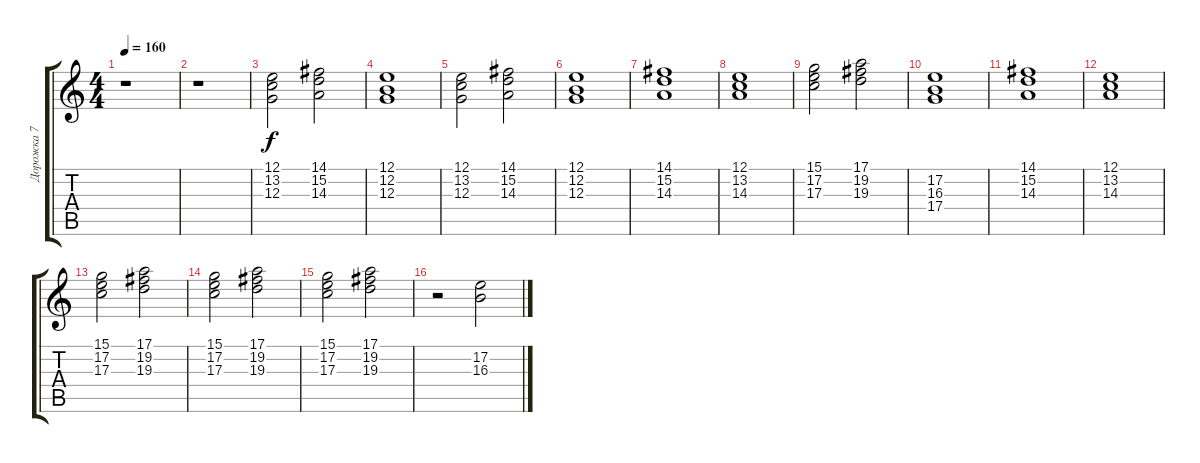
\track ("Дорожка 7" "Дорожка 7") {instrument choiraahs}
\staff {score tabs}
\tuning (E4 B3 G3 D3 A2 E2) {hide}
\ts (4 4)
\tempo 160
\clef g2
\ks c
r.1{dy f} |
r.1 |
(12.1 13.2 12.3).2 (14.1 15.2 14.3).2 |
(12.1 12.2 12.3).1 |
(12.1 13.2 12.3).2 (14.1 15.2 14.3).2 |
(12.1 12.2 12.3).1 |
(14.1 15.2 14.3).1 |
(12.1 13.2 14.3).1 |
(15.1 17.2 17.3).2 (17.1 19.2 19.3).2 |
(17.2 16.3 17.4).1 |
(14.1 15.2 14.3).1 |
(12.1 13.2 14.3).1 |
(15.1 17.2 17.3).2 (17.1 19.2 19.3).2 |
(15.1 17.2 17.3).2 (17.1 19.2 19.3).2 |
(15.1 17.2 17.3).2 (17.1 19.2 19.3).2 |
r.2 (17.2 16.3).2
